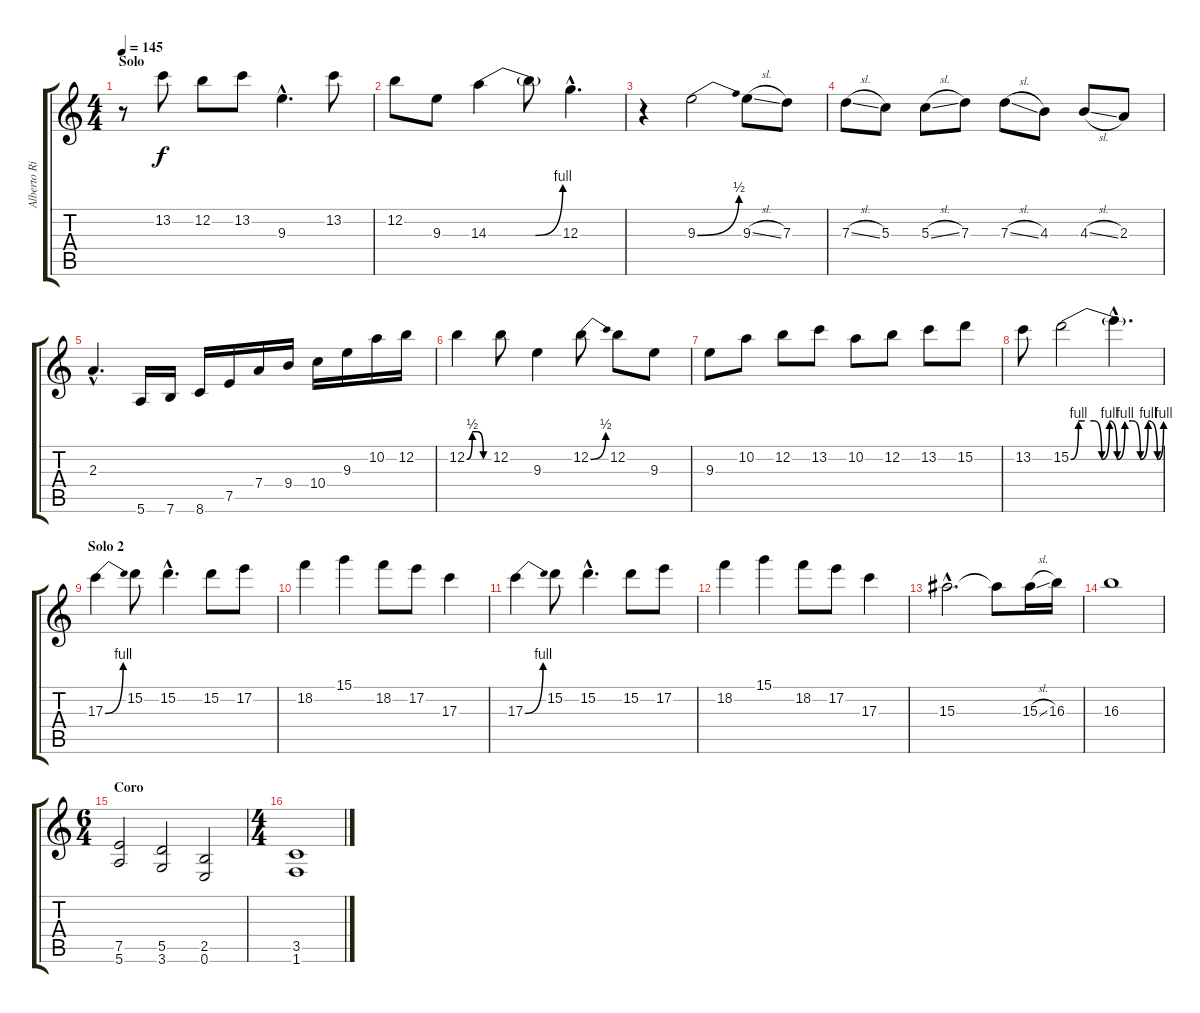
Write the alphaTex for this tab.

\track ("Alberto Rionda" "Alberto Ri") {instrument distortionguitar}
\staff {score tabs}
\tuning (E4 B3 G3 D3 A2 E2) {hide}
\ts (4 4)
\section ("" "Solo")
\tempo 145
\clef g2
\ks c
r.8{dy f} 13.2.8{volume 16 instrument overdrivenguitar} 12.2.8 13.2.8 9.3{hac}.4{d} 13.2.8 |
12.2.8 9.3.8 14.3{be (custom 0 0 30 0 35 0 38 0 60 4)}.4 14.3{t}.8 12.3{hac}.4{d} |
r.4 9.3{be (bend 0 0 60 2)}.2 9.3{sl}.8 7.3.8 |
7.3{sl}.8 5.3.8 5.3{sl}.8 7.3.8 7.3{sl}.8 4.3.8 4.3{sl}.8 2.3.8 |
2.3{hac}.4{d} 5.6.16 7.6.16 8.6.16 7.5.16 7.4.16 9.4.16 10.4.16 9.3.16 10.2.16 12.2.16 |
12.2{be (custom 0 0 15 2 30 2 45 0 60 0)}.4 12.2.8 9.3.4 12.2{be (bend 0 0 60 2)}.8 12.2.8 9.3.8 |
9.3.8 10.2.8 12.2.8 13.2.8 10.2.8 12.2.8 13.2.8 15.2.8 |
13.2.8 15.2{be (custom 0 0 5 4 9 4 15 4 20 0 25 4 30 0 35 4 40 4 45 0 50 4 56 0 60 4)}.2 15.2{hac t}.4{d} |
\section ("" "Solo 2")
17.3{be (bend 0 0 60 4)}.4 15.2.8 15.2{hac}.4{d} 15.2.8 17.2.8 |
18.2.4 15.1.4 18.2.8 17.2.8 17.3.4 |
17.3{be (bend 0 0 60 4)}.4 15.2.8 15.2{hac}.4{d} 15.2.8 17.2.8 |
18.2.4 15.1.4 18.2.8 17.2.8 17.3.4 |
15.3{hac}.2{d} 15.3{t}.8 15.3{sl}.16 16.3.16 |
16.3.1 |
\ts (6 4)
\section ("" "Coro")
(7.5 5.6).2{volume 16} (5.5 3.6).2 (2.5 0.6).2 |
\ts (4 4)
(3.5 1.6).1
